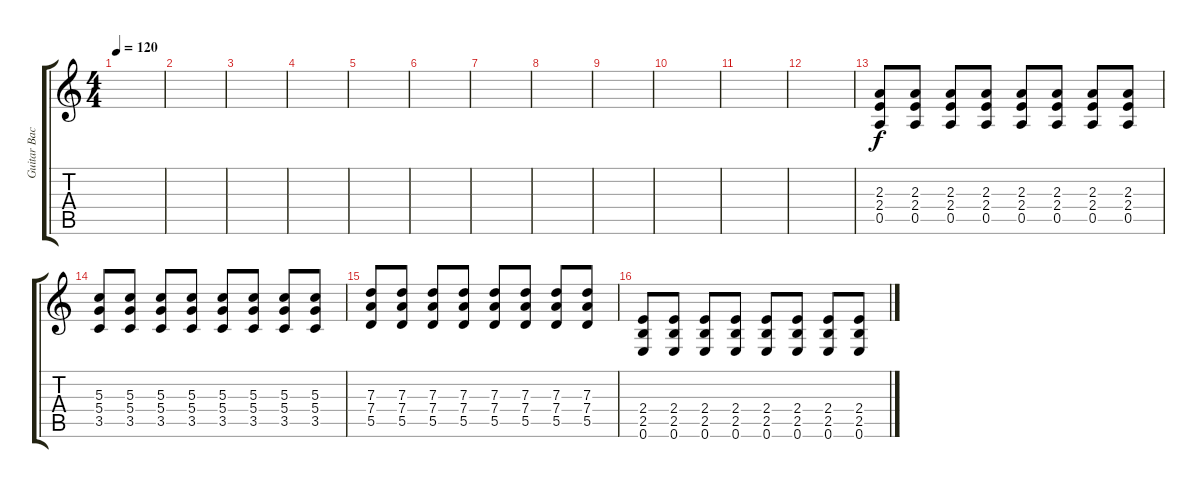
\track ("Guitar Backup" "Guitar Bac") {instrument distortionguitar}
\staff {score tabs}
\tuning (E4 B3 G3 D3 A2 E2) {hide}
\ts (4 4)
\tempo 120
\clef g2
\ks c
|
|
|
|
|
|
|
|
|
|
|
|
(2.3 2.4 0.5).8{instrument distortionguitar} (2.3 2.4 0.5).8 (2.3 2.4 0.5).8 (2.3 2.4 0.5).8 (2.3 2.4 0.5).8 (2.3 2.4 0.5).8 (2.3 2.4 0.5).8 (2.3 2.4 0.5).8 |
(5.3 5.4 3.5).8 (5.3 5.4 3.5).8 (5.3 5.4 3.5).8 (5.3 5.4 3.5).8 (5.3 5.4 3.5).8 (5.3 5.4 3.5).8 (5.3 5.4 3.5).8 (5.3 5.4 3.5).8 |
(7.3 7.4 5.5).8 (7.3 7.4 5.5).8 (7.3 7.4 5.5).8 (7.3 7.4 5.5).8 (7.3 7.4 5.5).8 (7.3 7.4 5.5).8 (7.3 7.4 5.5).8 (7.3 7.4 5.5).8 |
(2.4 2.5 0.6).8 (2.4 2.5 0.6).8 (2.4 2.5 0.6).8 (2.4 2.5 0.6).8 (2.4 2.5 0.6).8 (2.4 2.5 0.6).8 (2.4 2.5 0.6).8 (2.4 2.5 0.6).8
